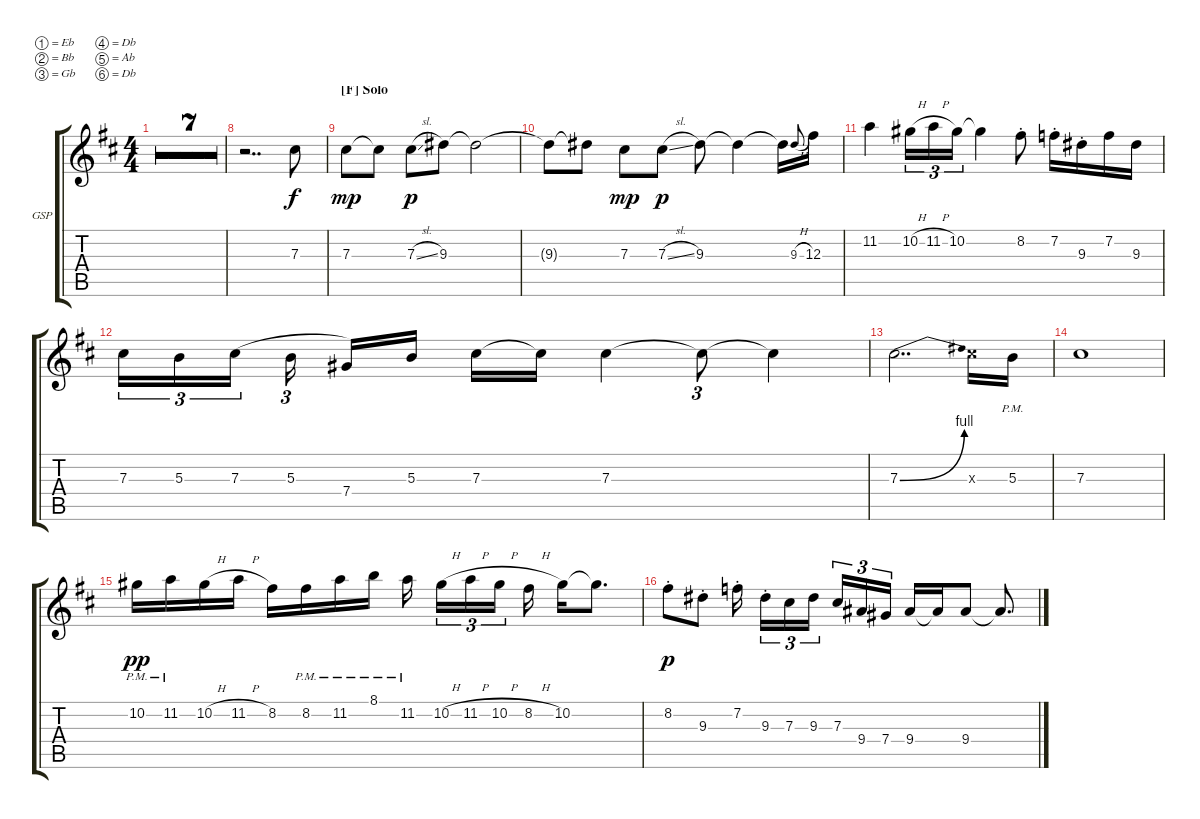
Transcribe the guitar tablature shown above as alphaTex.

\defaultSystemsLayout 4
\bracketExtendMode groupsimilarinstruments
\firstSystemTrackNameOrientation horizontal
\otherSystemsTrackNameOrientation horizontal
\track ("Guitarra 1 : Solo Principal" "GSP") {multiBarRest instrument distortionguitar}
\staff {score tabs}
\tuning (Eb4 Bb3 Gb3 Db3 Ab2 Db2)
\ts (4 4)
\tempo 90
\clef g2
\ks d
|
|
|
|
|
|
|
r.2{dd} 7.3.8 |
\section ("F" "Solo")
7.3.8{dy mp} 7.3{t}.8 7.3{sl}.8{dy p} 9.3.8 9.3{t}.2 |
9.3{t}.8 9.3{t}.8 7.3.8{dy mp} 7.3{sl}.8{dy p} 9.3.8 9.3{t}.4 9.3{t}.16 9.3{h}.8{gr onbeat} 12.3.16 |
11.2.4 10.2{h}.16{tu (3 2)} 11.2{h}.16{tu (3 2)} 10.2.16{tu (3 2)} 10.2{t}.4 8.2{st}.8 7.2{st}.16 9.3{st}.16 7.2.16 9.3.16 |
7.3.16{tu (3 2)} 5.3.16{tu (3 2)} 7.3.16{tu (3 2) legatoorigin} 5.3.16{tu (3 2) legatoorigin} 7.4.16 5.3.16 7.3.16 7.3{t}.16 7.3.4 7.3{t}.8{tu (3 2)} 7.3{t}.4 |
7.3{be (bend 0 0 45.6 4)}.2{dd} 7.3{x}.16 5.3{pm}.16 |
7.3.1 |
10.2{pm}.16{dy pp} 11.2{pm}.16 10.2{h}.16 11.2{h}.16 8.2.16 8.2{pm}.16 11.2{pm}.16 8.1{pm}.16 11.2{pm}.16 10.2{h}.16{tu (3 2)} 11.2{h}.16{tu (3 2)} 10.2{h}.16{tu (3 2)} 8.2{h}.16 10.2.16 10.2{t}.8{d} |
8.2{st}.8{dy p} 9.3{st}.8 7.2{st}.16 9.3{st}.16{tu (3 2)} 7.3.16{tu (3 2)} 9.3.16{tu (3 2)} 7.3.16{tu (3 2)} 9.4.16{tu (3 2)} 7.4.16{tu (3 2)} 9.4.16 9.4{t}.16 9.4.8 9.4{t}.8{d}
